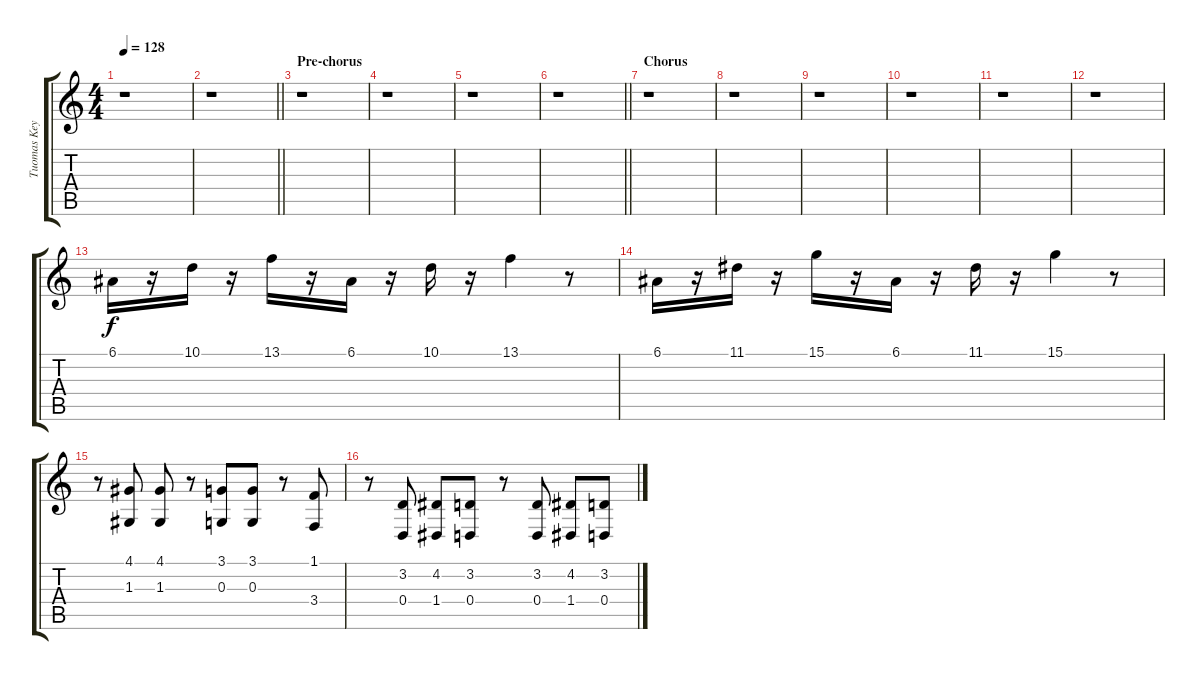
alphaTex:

\track ("Tuomas Keyboard 4" "Tuomas Key") {instrument stringensemble1}
\staff {score tabs}
\tuning (E4 B3 G3 D3 A2 E2) {hide}
\ts (4 4)
\tempo 128
\clef g2
\ks c
r.1{dy ff} |
\barLineRight lightlight
r.1 |
\section ("" "Pre-chorus")
r.1 |
r.1 |
r.1 |
\barLineRight lightlight
r.1 |
\section ("" "Chorus")
r.1 |
r.1 |
r.1 |
r.1 |
r.1 |
r.1 |
6.1.16{dy f} r.16 10.1.16 r.16 13.1.16 r.16 6.1.16 r.16 10.1.16 r.16 13.1.4 r.8 |
6.1.16 r.16 11.1.16 r.16 15.1.16 r.16 6.1.16 r.16 11.1.16 r.16 15.1.4 r.8 |
r.8 (4.1 1.3).8 (4.1 1.3).8 r.8 (3.1 0.3).8 (3.1 0.3).8 r.8 (1.1 3.4).8 |
r.8 (3.2 0.4).8 (4.2 1.4).8 (3.2 0.4).8 r.8 (3.2 0.4).8 (4.2 1.4).8 (3.2 0.4).8
